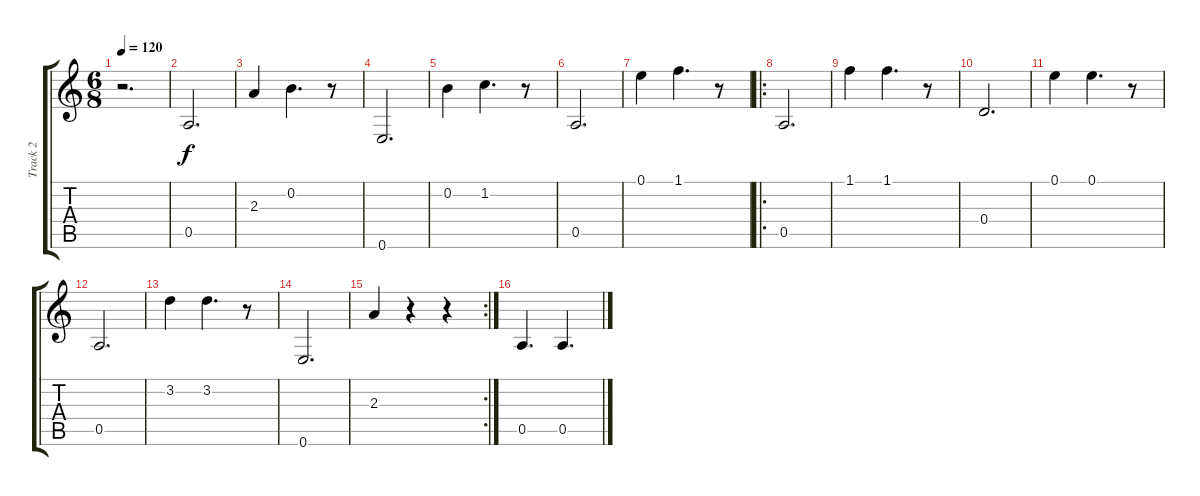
\track ("Track 2" "Track 2") {instrument acousticguitarsteel}
\staff {score tabs}
\tuning (E4 B3 G3 D3 A2 E2) {hide}
\ts (6 8)
\tempo 120
\clef g2
\ks c
r.2{d dy f instrument acousticguitarsteel} |
0.5.2{d} |
2.3.4 0.2.4{d} r.8 |
0.6.2{d} |
0.2.4 1.2.4{d} r.8 |
0.5.2{d} |
0.1.4 1.1.4{d} r.8 |
\ro
0.5.2{d} |
1.1.4 1.1.4{d} r.8 |
0.4.2{d} |
0.1.4 0.1.4{d} r.8 |
0.5.2{d} |
3.2.4 3.2.4{d} r.8 |
0.6.2{d} |
\rc 2
2.3.4 r.4 r.4 |
0.5.4{d} 0.5.4{d}
